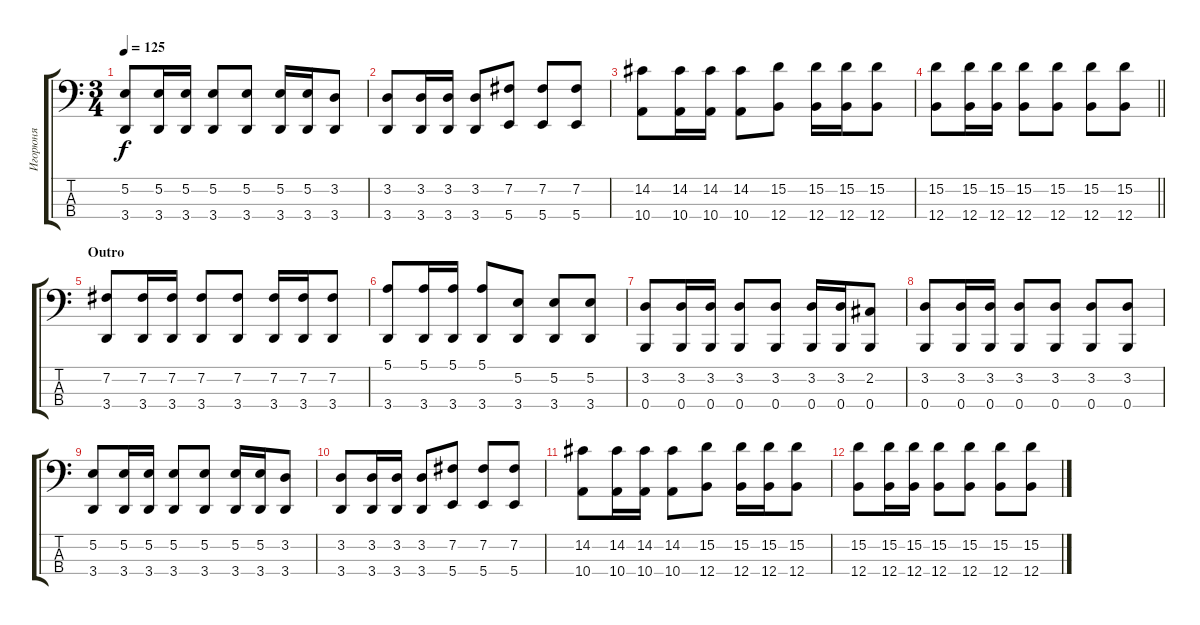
\track ("Игорюня" "Игорюня") {instrument slapbass2}
\staff {score tabs}
\tuning (E2 B1 Gb1 B0) {hide}
\ts (3 4)
\tempo 125
\clef f4
\ks c
(5.2 3.4).8{dy f} (5.2 3.4).16 (5.2 3.4).16 (5.2 3.4).8 (5.2 3.4).8 (5.2 3.4).16 (5.2 3.4).16 (3.2 3.4).8 |
(3.2 3.4).8 (3.2 3.4).16 (3.2 3.4).16 (3.2 3.4).8 (7.2 5.4).8 (7.2 5.4).8 (7.2 5.4).8 |
(14.2 10.4).8 (14.2 10.4).16 (14.2 10.4).16 (14.2 10.4).8 (15.2 12.4).8 (15.2 12.4).16 (15.2 12.4).16 (15.2 12.4).8 |
\barLineRight lightlight
(15.2 12.4).8 (15.2 12.4).16 (15.2 12.4).16 (15.2 12.4).8 (15.2 12.4).8 (15.2 12.4).8 (15.2 12.4).8 |
\section ("" "Outro")
(7.2 3.4).8 (7.2 3.4).16 (7.2 3.4).16 (7.2 3.4).8 (7.2 3.4).8 (7.2 3.4).16 (7.2 3.4).16 (7.2 3.4).8 |
(5.1 3.4).8 (5.1 3.4).16 (5.1 3.4).16 (5.1 3.4).8 (5.2 3.4).8 (5.2 3.4).8 (5.2 3.4).8 |
(3.2 0.4).8 (3.2 0.4).16 (3.2 0.4).16 (3.2 0.4).8 (3.2 0.4).8 (3.2 0.4).16 (3.2 0.4).16 (2.2 0.4).8 |
(3.2 0.4).8 (3.2 0.4).16 (3.2 0.4).16 (3.2 0.4).8 (3.2 0.4).8 (3.2 0.4).8 (3.2 0.4).8 |
(5.2 3.4).8 (5.2 3.4).16 (5.2 3.4).16 (5.2 3.4).8 (5.2 3.4).8 (5.2 3.4).16 (5.2 3.4).16 (3.2 3.4).8 |
(3.2 3.4).8 (3.2 3.4).16 (3.2 3.4).16 (3.2 3.4).8 (7.2 5.4).8 (7.2 5.4).8 (7.2 5.4).8 |
(14.2 10.4).8 (14.2 10.4).16 (14.2 10.4).16 (14.2 10.4).8 (15.2 12.4).8 (15.2 12.4).16 (15.2 12.4).16 (15.2 12.4).8 |
(15.2 12.4).8 (15.2 12.4).16 (15.2 12.4).16 (15.2 12.4).8 (15.2 12.4).8 (15.2 12.4).8 (15.2 12.4).8
